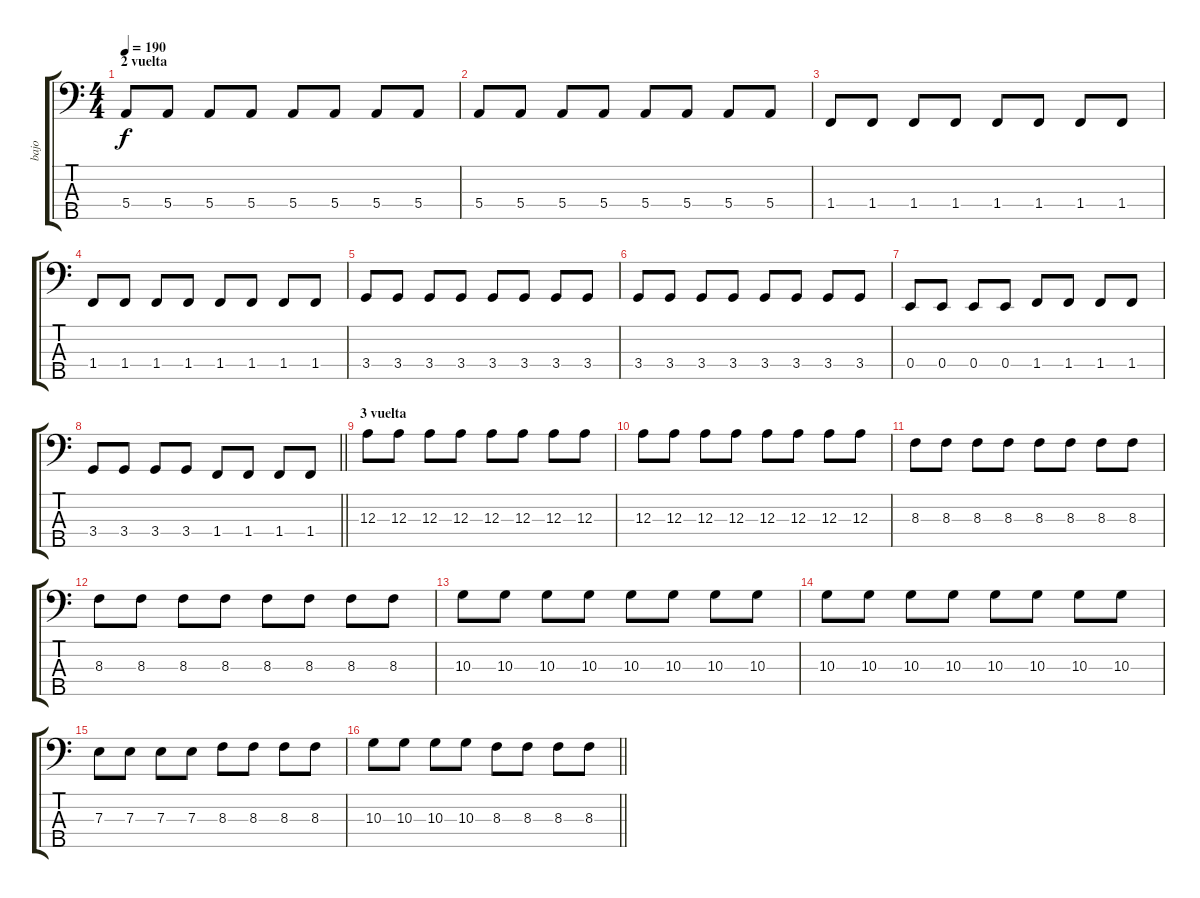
\track ("bajo" "bajo") {instrument electricbassfinger}
\staff {score tabs}
\tuning (G2 D2 A1 E1 B0) {hide}
\ts (4 4)
\section ("" "2 vuelta")
\tempo 190
\clef f4
\ks c
5.4.8{dy f} 5.4.8 5.4.8 5.4.8 5.4.8 5.4.8 5.4.8 5.4.8 |
5.4.8 5.4.8 5.4.8 5.4.8 5.4.8 5.4.8 5.4.8 5.4.8 |
1.4.8 1.4.8 1.4.8 1.4.8 1.4.8 1.4.8 1.4.8 1.4.8 |
1.4.8 1.4.8 1.4.8 1.4.8 1.4.8 1.4.8 1.4.8 1.4.8 |
3.4.8 3.4.8 3.4.8 3.4.8 3.4.8 3.4.8 3.4.8 3.4.8 |
3.4.8 3.4.8 3.4.8 3.4.8 3.4.8 3.4.8 3.4.8 3.4.8 |
0.4.8 0.4.8 0.4.8 0.4.8 1.4.8 1.4.8 1.4.8 1.4.8 |
\barLineRight lightlight
3.4.8 3.4.8 3.4.8 3.4.8 1.4.8 1.4.8 1.4.8 1.4.8 |
\section ("" "3 vuelta")
12.3.8 12.3.8 12.3.8 12.3.8 12.3.8 12.3.8 12.3.8 12.3.8 |
12.3.8 12.3.8 12.3.8 12.3.8 12.3.8 12.3.8 12.3.8 12.3.8 |
8.3.8 8.3.8 8.3.8 8.3.8 8.3.8 8.3.8 8.3.8 8.3.8 |
8.3.8 8.3.8 8.3.8 8.3.8 8.3.8 8.3.8 8.3.8 8.3.8 |
10.3.8 10.3.8 10.3.8 10.3.8 10.3.8 10.3.8 10.3.8 10.3.8 |
10.3.8 10.3.8 10.3.8 10.3.8 10.3.8 10.3.8 10.3.8 10.3.8 |
7.3.8 7.3.8 7.3.8 7.3.8 8.3.8 8.3.8 8.3.8 8.3.8 |
\barLineRight lightlight
10.3.8 10.3.8 10.3.8 10.3.8 8.3.8 8.3.8 8.3.8 8.3.8
